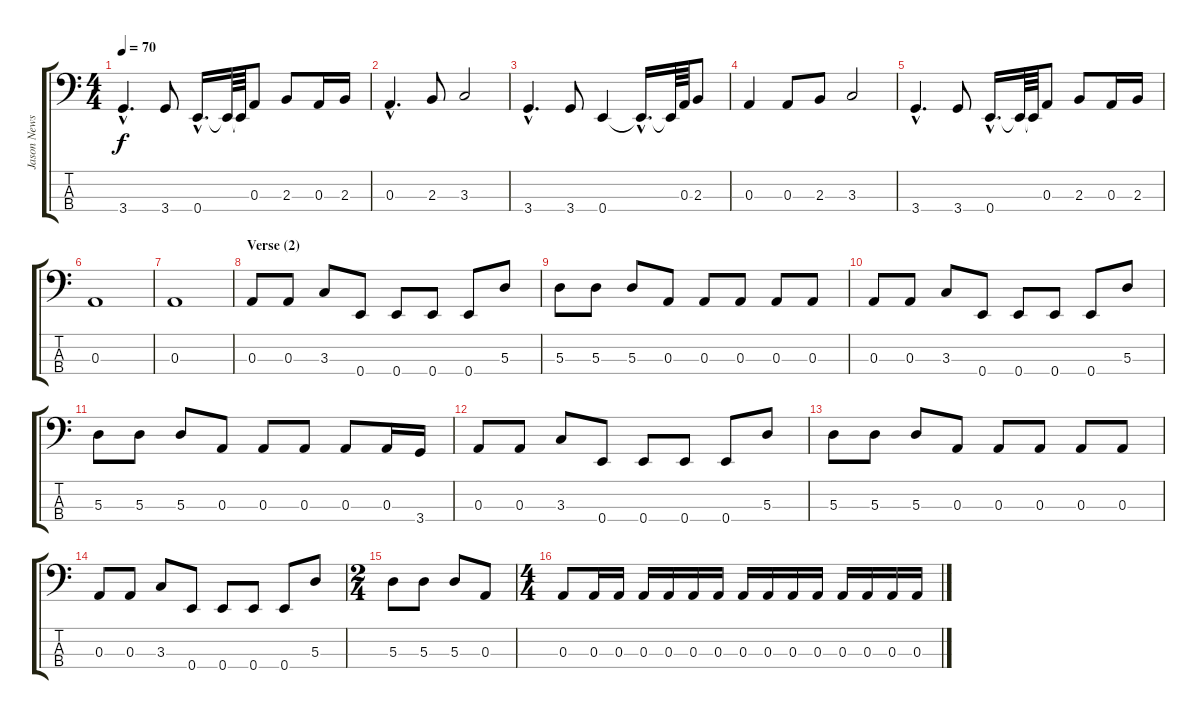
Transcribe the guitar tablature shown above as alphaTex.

\track ("Jason Newsted (Bass)" "Jason News") {instrument electricbasspick}
\staff {score tabs}
\tuning (G2 D2 A1 E1) {hide}
\ts (4 4)
\tempo 70
\clef f4
\ks c
3.4{hac}.4{d dy f} 3.4.8 0.4{hac}.16{d} 0.4{t}.64 0.4{t}.64 0.3.8 2.3.8 0.3.16 2.3.16 |
0.3{hac}.4{d} 2.3.8 3.3.2 |
3.4{hac}.4{d} 3.4.8 0.4.4 0.4{hac t}.16{d} 0.4{t}.64 0.3.64 2.3.8 |
0.3.4 0.3.8 2.3.8 3.3.2 |
3.4{hac}.4{d} 3.4.8 0.4{hac}.16{d} 0.4{t}.64 0.4{t}.64 0.3.8 2.3.8 0.3.16 2.3.16 |
0.3.1 |
0.3.1 |
\section ("" "Verse (2)")
0.3.8 0.3.8 3.3.8 0.4.8 0.4.8 0.4.8 0.4.8 5.3.8 |
5.3.8 5.3.8 5.3.8 0.3.8 0.3.8 0.3.8 0.3.8 0.3.8 |
0.3.8 0.3.8 3.3.8 0.4.8 0.4.8 0.4.8 0.4.8 5.3.8 |
5.3.8 5.3.8 5.3.8 0.3.8 0.3.8 0.3.8 0.3.8 0.3.16 3.4.16 |
0.3.8 0.3.8 3.3.8 0.4.8 0.4.8 0.4.8 0.4.8 5.3.8 |
5.3.8 5.3.8 5.3.8 0.3.8 0.3.8 0.3.8 0.3.8 0.3.8 |
0.3.8 0.3.8 3.3.8 0.4.8 0.4.8 0.4.8 0.4.8 5.3.8 |
\ts (2 4)
5.3.8 5.3.8 5.3.8 0.3.8 |
\ts (4 4)
0.3.8 0.3.16 0.3.16 0.3.16 0.3.16 0.3.16 0.3.16 0.3.16 0.3.16 0.3.16 0.3.16 0.3.16 0.3.16 0.3.16 0.3.16
